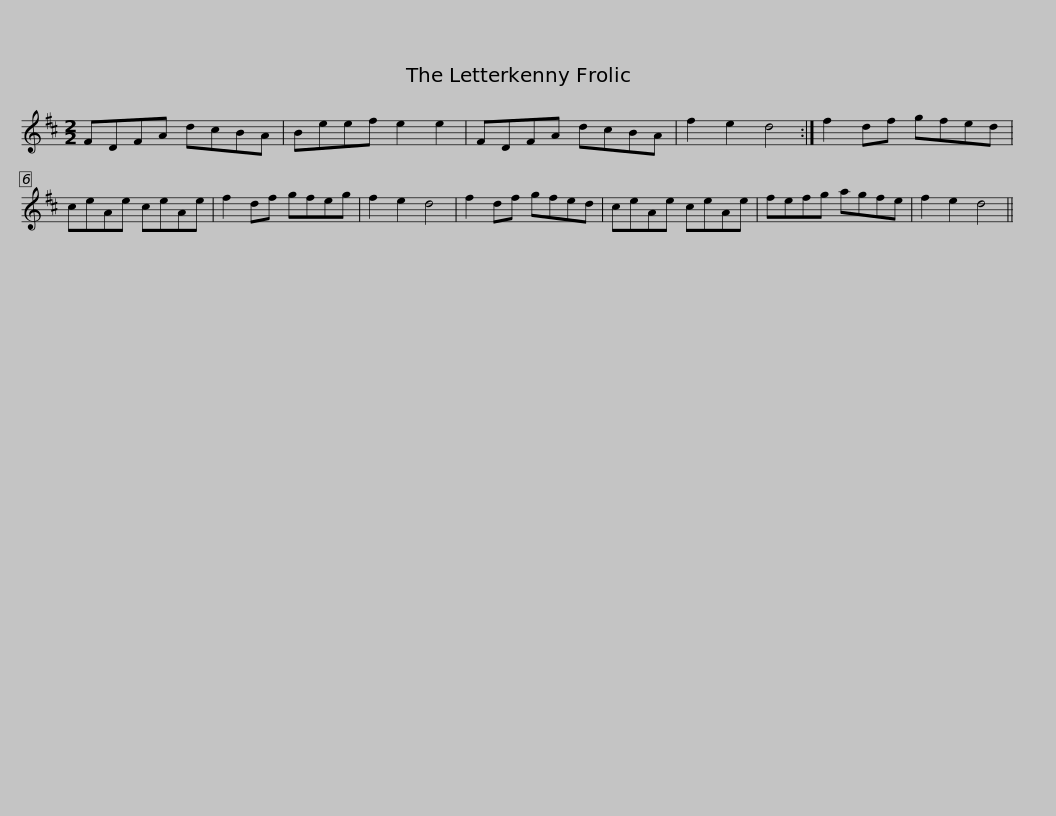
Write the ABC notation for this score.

X:1
L:1/8
M:2/2
I:linebreak $
K:D
V:1 treble
V:1
 FDFA dcBA | Beef e2 e2 | FDFA dcBA | f2 e2 d4 :| f2 df gfed | %5
 ceAe ceAe |$ f2 df gfeg | f2 e2 d4 | f2 df gfed | ceAe ceAe | %10
 fefg agfe | f2 e2 d4 || %12
